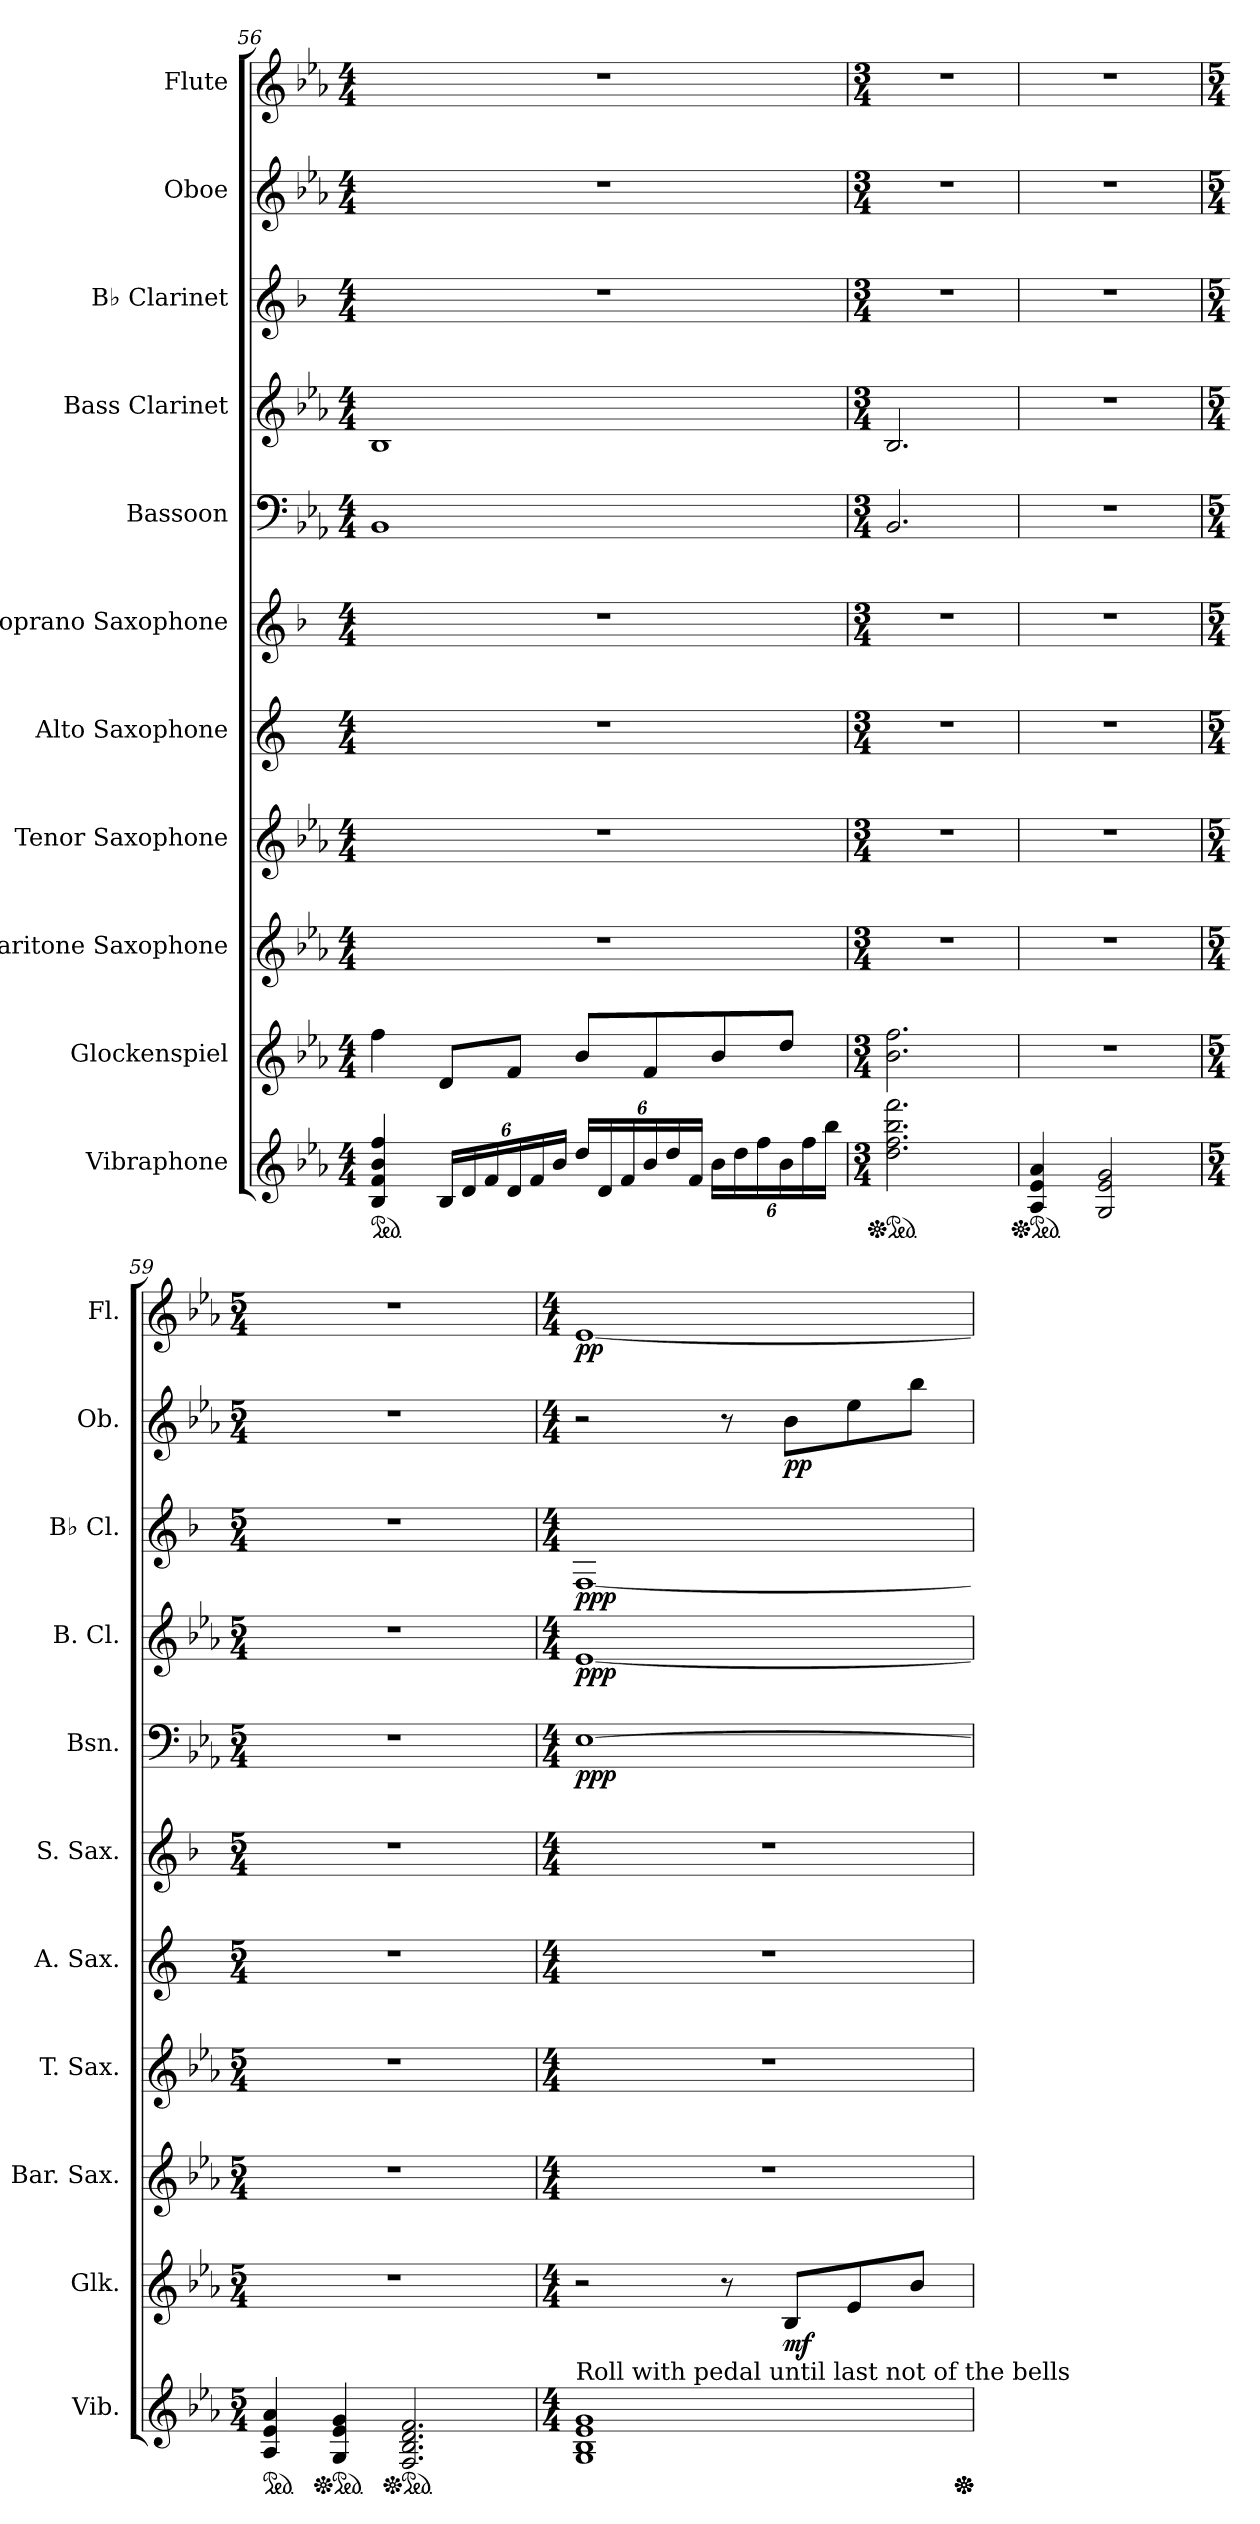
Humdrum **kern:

**kern	**kern	**dynam	**kern	**kern	**kern	**kern	**kern	**dynam	**kern	**dynam	**kern	**dynam	**kern	**dynam	**kern	**dynam
*part11	*part10	*part10	*part9	*part8	*part7	*part6	*part5	*part5	*part4	*part4	*part3	*part3	*part2	*part2	*part1	*part1
*staff11	*staff10	*staff10	*staff9	*staff8	*staff7	*staff6	*staff5	*staff5	*staff4	*staff4	*staff3	*staff3	*staff2	*staff2	*staff1	*staff1
*I"Vibraphone	*I"Glockenspiel	*	*I"Baritone Saxophone	*I"Tenor Saxophone	*I"Alto Saxophone	*I"Soprano Saxophone	*I"Bassoon	*	*I"Bass Clarinet	*	*I"B♭ Clarinet	*	*I"Oboe	*	*I"Flute	*
*I'Vib.	*I'Glk.	*	*I'Bar. Sax.	*I'T. Sax.	*I'A. Sax.	*I'S. Sax.	*I'Bsn.	*	*I'B. Cl.	*	*I'B♭ Cl.	*	*I'Ob.	*	*I'Fl.	*
!!LO:PB:g=z
*clefG2	*clefG2	*	*clefG2	*clefG2	*clefG2	*clefG2	*clefF4	*	*clefG2	*	*clefG2	*	*clefG2	*	*clefG2	*
*	*ITrd-14c-24	*	*ITrd12c21	*ITrd8c14	*ITrd5c9	*ITrd1c2	*	*	*ITrd8c14	*	*ITrd1c2	*	*	*	*	*
*k[b-e-a-]	*k[b-e-a-]	*	*k[b-e-a-]	*k[b-e-a-]	*k[b-e-a-]	*k[b-e-a-]	*k[b-e-a-]	*	*k[b-e-a-]	*	*k[b-e-a-]	*	*k[b-e-a-]	*	*k[b-e-a-]	*
*M4/4	*M4/4	*	*M4/4	*M4/4	*M4/4	*M4/4	*M4/4	*	*M4/4	*	*M4/4	*	*M4/4	*	*M4/4	*
*ped	*	*	*	*	*	*	*	*	*	*	*	*	*	*	*	*
=56	=56	=56	=56	=56	=56	=56	=56	=56	=56	=56	=56	=56	=56	=56	=56	=56
4B-/ 4f/ 4b-/ 4ff/	4ffff\	.	1r	1r	1r	1r	1BB-	.	1BB-	.	1r	.	1r	.	1r	.
*Xbrackettup	*	*	*	*	*	*	*	*	*	*	*	*	*	*	*	*
24B-/LL	8ddd/L	.	.	.	.	.	.	.	.	.	.	.	.	.	.	.
24d/	.	.	.	.	.	.	.	.	.	.	.	.	.	.	.	.
24f/	.	.	.	.	.	.	.	.	.	.	.	.	.	.	.	.
24d/	8fff/J	.	.	.	.	.	.	.	.	.	.	.	.	.	.	.
24f/	.	.	.	.	.	.	.	.	.	.	.	.	.	.	.	.
24b-/JJ	.	.	.	.	.	.	.	.	.	.	.	.	.	.	.	.
24dd/LL	8bbb-/L	.	.	.	.	.	.	.	.	.	.	.	.	.	.	.
24d/	.	.	.	.	.	.	.	.	.	.	.	.	.	.	.	.
24f/	.	.	.	.	.	.	.	.	.	.	.	.	.	.	.	.
24b-/	8fff/	.	.	.	.	.	.	.	.	.	.	.	.	.	.	.
24dd/	.	.	.	.	.	.	.	.	.	.	.	.	.	.	.	.
24f/JJ	.	.	.	.	.	.	.	.	.	.	.	.	.	.	.	.
24b-\LL	8bbb-/	.	.	.	.	.	.	.	.	.	.	.	.	.	.	.
24dd\	.	.	.	.	.	.	.	.	.	.	.	.	.	.	.	.
24ff\	.	.	.	.	.	.	.	.	.	.	.	.	.	.	.	.
24b-\	8dddd/J	.	.	.	.	.	.	.	.	.	.	.	.	.	.	.
24ff\	.	.	.	.	.	.	.	.	.	.	.	.	.	.	.	.
24bb-\JJ	.	.	.	.	.	.	.	.	.	.	.	.	.	.	.	.
=57	=57	=57	=57	=57	=57	=57	=57	=57	=57	=57	=57	=57	=57	=57	=57	=57
*M3/4	*M3/4	*	*M3/4	*M3/4	*M3/4	*M3/4	*M3/4	*	*M3/4	*	*M3/4	*	*M3/4	*	*M3/4	*
*Xped	*	*	*	*	*	*	*	*	*	*	*	*	*	*	*	*
*ped	*	*	*	*	*	*	*	*	*	*	*	*	*	*	*	*
2.dd\ 2.ff\ 2.bb-\ 2.fff\	2.bbb-\ 2.ffff\	.	2.r	2.r	2.r	2.r	2.BB-/	.	2.BB-/	.	2.r	.	2.r	.	2.r	.
=58	=58	=58	=58	=58	=58	=58	=58	=58	=58	=58	=58	=58	=58	=58	=58	=58
*Xped	*	*	*	*	*	*	*	*	*	*	*	*	*	*	*	*
*ped	*	*	*	*	*	*	*	*	*	*	*	*	*	*	*	*
4A-/ 4e-/ 4a-/	2.r	.	2.r	2.r	2.r	2.r	2.r	.	2.r	.	2.r	.	2.r	.	2.r	.
2G/ 2e-/ 2g/	.	.	.	.	.	.	.	.	.	.	.	.	.	.	.	.
=59	=59	=59	=59	=59	=59	=59	=59	=59	=59	=59	=59	=59	=59	=59	=59	=59
*M5/4	*M5/4	*	*M5/4	*M5/4	*M5/4	*M5/4	*M5/4	*	*M5/4	*	*M5/4	*	*M5/4	*	*M5/4	*
*ped	*	*	*	*	*	*	*	*	*	*	*	*	*	*	*	*
4A-/ 4e-/ 4a-/	4%5r	.	4%5r	4%5r	4%5r	4%5r	4%5r	.	4%5r	.	4%5r	.	4%5r	.	4%5r	.
*Xped	*	*	*	*	*	*	*	*	*	*	*	*	*	*	*	*
*ped	*	*	*	*	*	*	*	*	*	*	*	*	*	*	*	*
4G/ 4e-/ 4g/	.	.	.	.	.	.	.	.	.	.	.	.	.	.	.	.
*Xped	*	*	*	*	*	*	*	*	*	*	*	*	*	*	*	*
*ped	*	*	*	*	*	*	*	*	*	*	*	*	*	*	*	*
2.F/ 2.B-/ 2.d/ 2.f/	.	.	.	.	.	.	.	.	.	.	.	.	.	.	.	.
=60	=60	=60	=60	=60	=60	=60	=60	=60	=60	=60	=60	=60	=60	=60	=60	=60
*M4/4	*M4/4	*	*M4/4	*M4/4	*M4/4	*M4/4	*M4/4	*	*M4/4	*	*M4/4	*	*M4/4	*	*M4/4	*
*	*	*	*	*	*	*	*	*	*	*	*	*	*	*	*MM78	*
!LO:TX:a:t=Roll with pedal until last not of the bells	!	!	!	!	!	!	!	!	!	!	!	!	!	!	!	!
!	!	!	!	!	!	!	!	!LO:DY:b	!	!LO:DY:b	!	!LO:DY:b	!	!	!	!LO:DY:b
1G 1B- 1e- 1g	2r	.	1r	1r	1r	1r	[1E-	ppp	[1E-	ppp	[1E-	ppp	2r	.	[1e-	pp
.	8r	.	.	.	.	.	.	.	.	.	.	.	8r	.	.	.
!	!	!LO:DY:b	!	!	!	!	!	!	!	!	!	!	!	!LO:DY:b	!	!
.	8bb-/L	mf	.	.	.	.	.	.	.	.	.	.	8b-\L	pp	.	.
.	8eee-/	.	.	.	.	.	.	.	.	.	.	.	8ee-\	.	.	.
.	8bbb-/J	.	.	.	.	.	.	.	.	.	.	.	8bb-\J	.	.	.
*Xped	*	*	*	*	*	*	*	*	*	*	*	*	*	*	*	*
*Xped	*	*	*	*	*	*	*	*	*	*	*	*	*	*	*	*
=	=	=	=	=	=	=	=	=	=	=	=	=	=	=	=	=
*-	*-	*-	*-	*-	*-	*-	*-	*-	*-	*-	*-	*-	*-	*-	*-	*-
